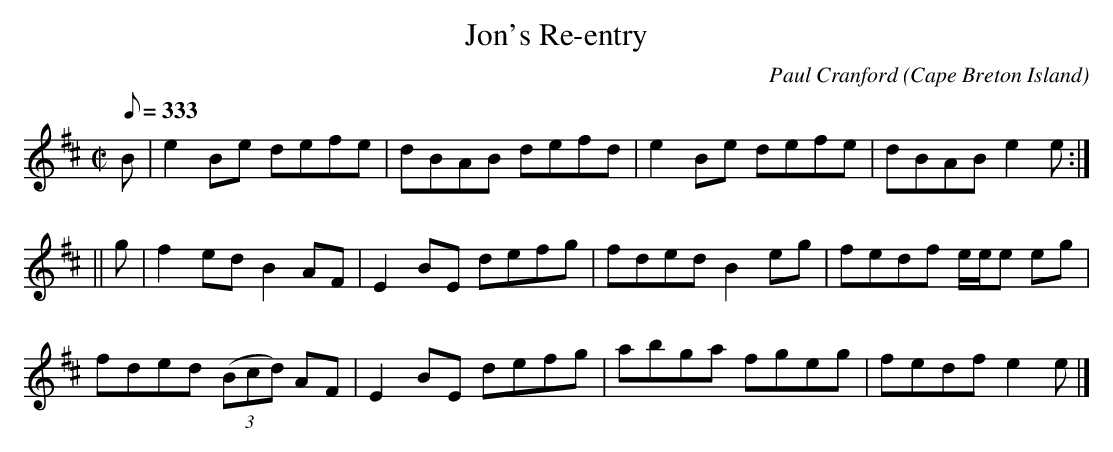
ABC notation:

X:1
T:Jon's Re-entry
C:Paul Cranford
O:Cape Breton Island
L:1/8
Q:333
M:C|
K:Edor
B|e2 Be defe|dBAB defd|e2 Be defe|dBAB e2 e:|
||g|f2 ed B2 AF|E2 BE defg|fded B2 eg|fedf e/e/e eg|
fded (3(Bcd) AF|E2 BE defg|abga fgeg|fedf e2e|]
